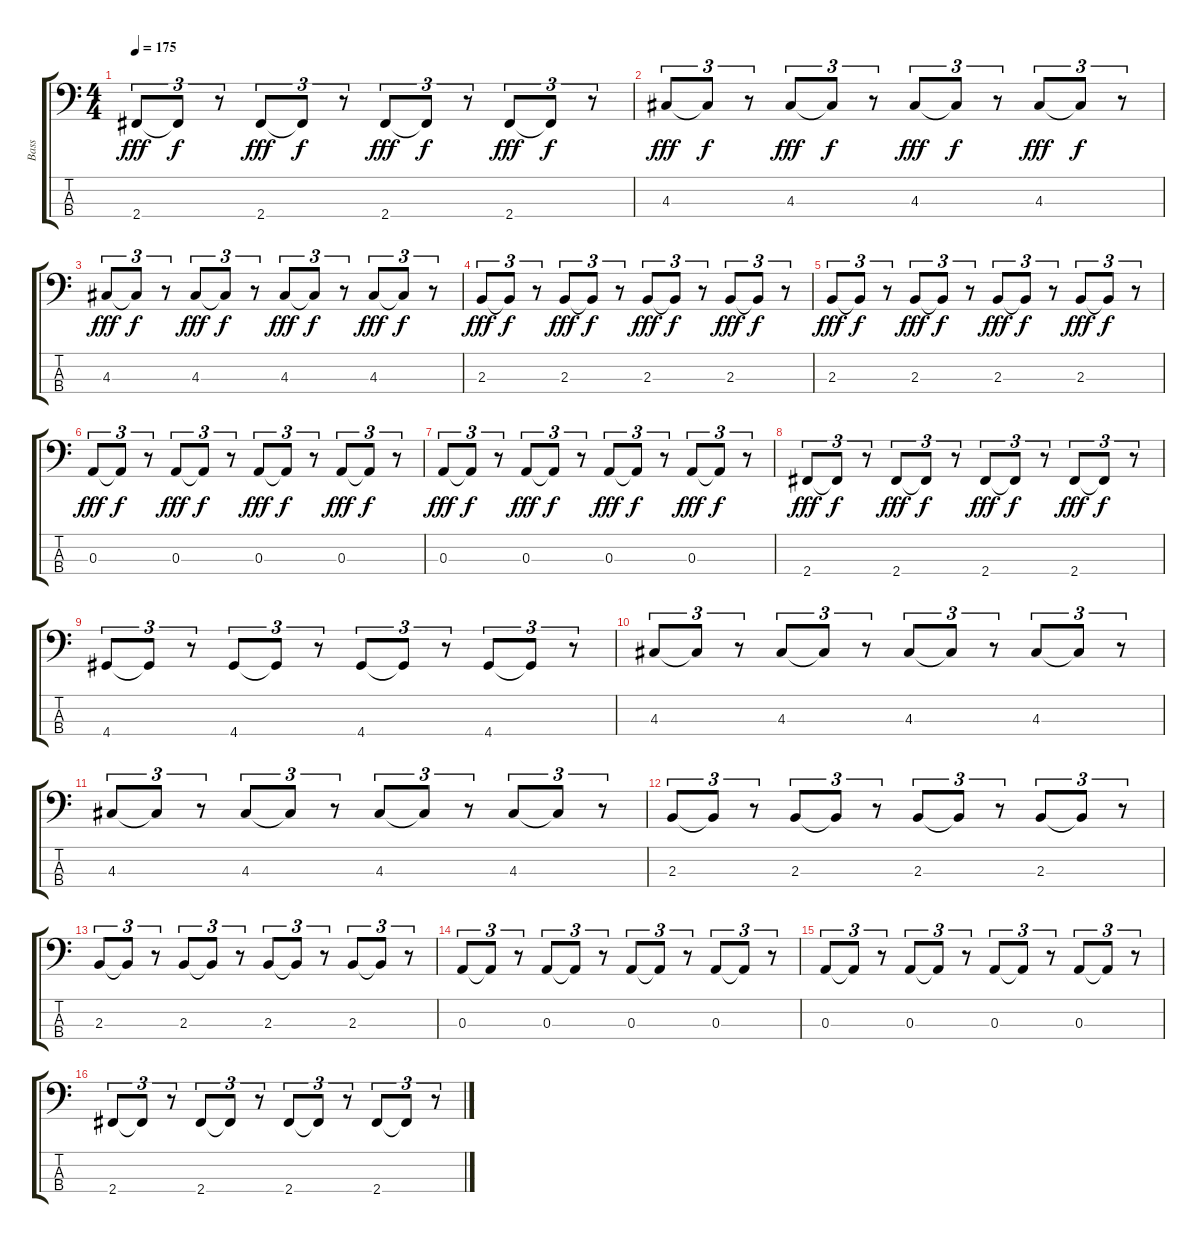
\track ("Bass" "Bass") {instrument slapbass2}
\staff {score tabs}
\tuning (G2 D2 A1 E1) {hide}
\ts (4 4)
\tempo 175
\clef f4
\ks c
2.4.8{tu (3 2) dy fff} 2.4{t}.8{tu (3 2) dy f} r.8{tu (3 2)} 2.4.8{tu (3 2) dy fff} 2.4{t}.8{tu (3 2) dy f} r.8{tu (3 2)} 2.4.8{tu (3 2) dy fff} 2.4{t}.8{tu (3 2) dy f} r.8{tu (3 2)} 2.4.8{tu (3 2) dy fff} 2.4{t}.8{tu (3 2) dy f} r.8{tu (3 2)} |
4.3.8{tu (3 2) dy fff} 4.3{t}.8{tu (3 2) dy f} r.8{tu (3 2)} 4.3.8{tu (3 2) dy fff} 4.3{t}.8{tu (3 2) dy f} r.8{tu (3 2)} 4.3.8{tu (3 2) dy fff} 4.3{t}.8{tu (3 2) dy f} r.8{tu (3 2)} 4.3.8{tu (3 2) dy fff} 4.3{t}.8{tu (3 2) dy f} r.8{tu (3 2)} |
4.3.8{tu (3 2) dy fff} 4.3{t}.8{tu (3 2) dy f} r.8{tu (3 2)} 4.3.8{tu (3 2) dy fff} 4.3{t}.8{tu (3 2) dy f} r.8{tu (3 2)} 4.3.8{tu (3 2) dy fff} 4.3{t}.8{tu (3 2) dy f} r.8{tu (3 2)} 4.3.8{tu (3 2) dy fff} 4.3{t}.8{tu (3 2) dy f} r.8{tu (3 2)} |
2.3.8{tu (3 2) dy fff} 2.3{t}.8{tu (3 2) dy f} r.8{tu (3 2)} 2.3.8{tu (3 2) dy fff} 2.3{t}.8{tu (3 2) dy f} r.8{tu (3 2)} 2.3.8{tu (3 2) dy fff} 2.3{t}.8{tu (3 2) dy f} r.8{tu (3 2)} 2.3.8{tu (3 2) dy fff} 2.3{t}.8{tu (3 2) dy f} r.8{tu (3 2)} |
2.3.8{tu (3 2) dy fff} 2.3{t}.8{tu (3 2) dy f} r.8{tu (3 2)} 2.3.8{tu (3 2) dy fff} 2.3{t}.8{tu (3 2) dy f} r.8{tu (3 2)} 2.3.8{tu (3 2) dy fff} 2.3{t}.8{tu (3 2) dy f} r.8{tu (3 2)} 2.3.8{tu (3 2) dy fff} 2.3{t}.8{tu (3 2) dy f} r.8{tu (3 2)} |
0.3.8{tu (3 2) dy fff} 0.3{t}.8{tu (3 2) dy f} r.8{tu (3 2)} 0.3.8{tu (3 2) dy fff} 0.3{t}.8{tu (3 2) dy f} r.8{tu (3 2)} 0.3.8{tu (3 2) dy fff} 0.3{t}.8{tu (3 2) dy f} r.8{tu (3 2)} 0.3.8{tu (3 2) dy fff} 0.3{t}.8{tu (3 2) dy f} r.8{tu (3 2)} |
0.3.8{tu (3 2) dy fff} 0.3{t}.8{tu (3 2) dy f} r.8{tu (3 2)} 0.3.8{tu (3 2) dy fff} 0.3{t}.8{tu (3 2) dy f} r.8{tu (3 2)} 0.3.8{tu (3 2) dy fff} 0.3{t}.8{tu (3 2) dy f} r.8{tu (3 2)} 0.3.8{tu (3 2) dy fff} 0.3{t}.8{tu (3 2) dy f} r.8{tu (3 2)} |
2.4.8{tu (3 2) dy fff} 2.4{t}.8{tu (3 2) dy f} r.8{tu (3 2)} 2.4.8{tu (3 2) dy fff} 2.4{t}.8{tu (3 2) dy f} r.8{tu (3 2)} 2.4.8{tu (3 2) dy fff} 2.4{t}.8{tu (3 2) dy f} r.8{tu (3 2)} 2.4.8{tu (3 2) dy fff} 2.4{t}.8{tu (3 2) dy f} r.8{tu (3 2)} |
4.4.8{tu (3 2)} 4.4{t}.8{tu (3 2)} r.8{tu (3 2)} 4.4.8{tu (3 2)} 4.4{t}.8{tu (3 2)} r.8{tu (3 2)} 4.4.8{tu (3 2)} 4.4{t}.8{tu (3 2)} r.8{tu (3 2)} 4.4.8{tu (3 2)} 4.4{t}.8{tu (3 2)} r.8{tu (3 2)} |
4.3.8{tu (3 2)} 4.3{t}.8{tu (3 2)} r.8{tu (3 2)} 4.3.8{tu (3 2)} 4.3{t}.8{tu (3 2)} r.8{tu (3 2)} 4.3.8{tu (3 2)} 4.3{t}.8{tu (3 2)} r.8{tu (3 2)} 4.3.8{tu (3 2)} 4.3{t}.8{tu (3 2)} r.8{tu (3 2)} |
4.3.8{tu (3 2)} 4.3{t}.8{tu (3 2)} r.8{tu (3 2)} 4.3.8{tu (3 2)} 4.3{t}.8{tu (3 2)} r.8{tu (3 2)} 4.3.8{tu (3 2)} 4.3{t}.8{tu (3 2)} r.8{tu (3 2)} 4.3.8{tu (3 2)} 4.3{t}.8{tu (3 2)} r.8{tu (3 2)} |
2.3.8{tu (3 2)} 2.3{t}.8{tu (3 2)} r.8{tu (3 2)} 2.3.8{tu (3 2)} 2.3{t}.8{tu (3 2)} r.8{tu (3 2)} 2.3.8{tu (3 2)} 2.3{t}.8{tu (3 2)} r.8{tu (3 2)} 2.3.8{tu (3 2)} 2.3{t}.8{tu (3 2)} r.8{tu (3 2)} |
2.3.8{tu (3 2)} 2.3{t}.8{tu (3 2)} r.8{tu (3 2)} 2.3.8{tu (3 2)} 2.3{t}.8{tu (3 2)} r.8{tu (3 2)} 2.3.8{tu (3 2)} 2.3{t}.8{tu (3 2)} r.8{tu (3 2)} 2.3.8{tu (3 2)} 2.3{t}.8{tu (3 2)} r.8{tu (3 2)} |
0.3.8{tu (3 2)} 0.3{t}.8{tu (3 2)} r.8{tu (3 2)} 0.3.8{tu (3 2)} 0.3{t}.8{tu (3 2)} r.8{tu (3 2)} 0.3.8{tu (3 2)} 0.3{t}.8{tu (3 2)} r.8{tu (3 2)} 0.3.8{tu (3 2)} 0.3{t}.8{tu (3 2)} r.8{tu (3 2)} |
0.3.8{tu (3 2)} 0.3{t}.8{tu (3 2)} r.8{tu (3 2)} 0.3.8{tu (3 2)} 0.3{t}.8{tu (3 2)} r.8{tu (3 2)} 0.3.8{tu (3 2)} 0.3{t}.8{tu (3 2)} r.8{tu (3 2)} 0.3.8{tu (3 2)} 0.3{t}.8{tu (3 2)} r.8{tu (3 2)} |
2.4.8{tu (3 2)} 2.4{t}.8{tu (3 2)} r.8{tu (3 2)} 2.4.8{tu (3 2)} 2.4{t}.8{tu (3 2)} r.8{tu (3 2)} 2.4.8{tu (3 2)} 2.4{t}.8{tu (3 2)} r.8{tu (3 2)} 2.4.8{tu (3 2)} 2.4{t}.8{tu (3 2)} r.8{tu (3 2)}
